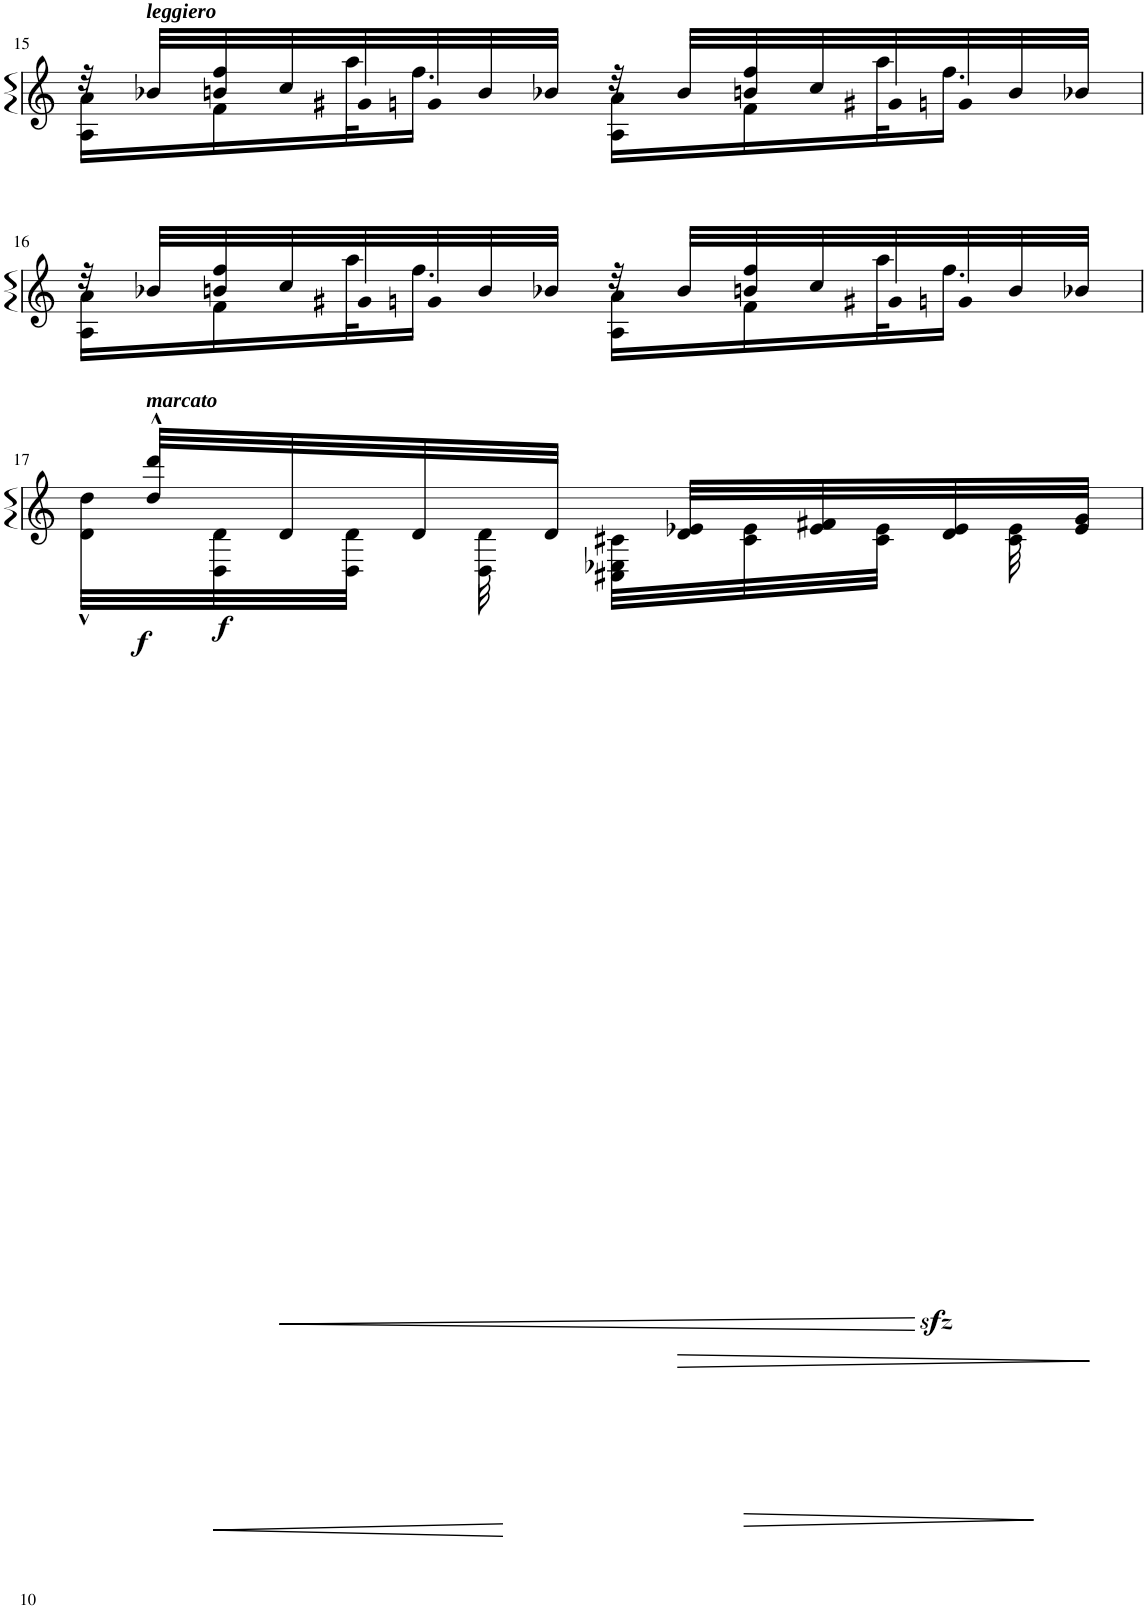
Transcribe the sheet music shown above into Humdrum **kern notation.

**kern	**dynam
*part1	*part1
*staff1	*staff1
*I"Piano	*
*I'Pno	*
!!LO:PB:g=z
*clefG2	*
*k[]	*
*M2/4	*
=15	=15
*^	*
32r	16A\ 16a\LL	.
!LO:TX:a:Bi:t=leggiero	!	!
32b-X/LLL	.	.
32bn/ 32ff/	16f\	.
32cc/	.	.
32cc#X/	32aa\K	.
32ccn/	16.ff\JJ	.
32b/	.	.
32b-X/JJJ	.	.
32r	16A\ 16a\LL	.
32b-/LLL	.	.
32bn/ 32ff/	16f\	.
32cc/	.	.
32cc#X/	32aa\K	.
32ccn/	16.ff\JJ	.
32b/	.	.
32b-X/JJJ	.	.
!!LO:LB:g=z	!!
=16	=16	=16
32r	16A\ 16a\LL	.
32b-X/LLL	.	.
32bn/ 32ff/	16f\	.
32cc/	.	.
32cc#X/	32aa\K	.
32ccn/	16.ff\JJ	.
32b/	.	.
32b-X/JJJ	.	.
32r	16A\ 16a\LL	.
32b-/LLL	.	.
32bn/ 32ff/	16f\	.
32cc/	.	.
32cc#X/	32aa\K	.
32ccn/	16.ff\JJ	.
32b/	.	.
32b-X/JJJ	.	.
!!LO:LB:g=z	!!
=17	=17	=17
!	!	!LO:DY:b
32ryy	32d\^^ 32dd\^^LLL	f
!LO:TX:a:Bi:t=marcato	!	!
!	!	!LO:DY:b
32dd/^^ 32ddd/^^LLL	32ryy	f
!	!	!LO:HP:b
32ryy	32D\ 32d\	<
!	!	!LO:HP:b
32d/	32ryy	<
32ryy	32D\ 32d\JJJ	.
32d/	32ryy	.
32ryy	32D\ 32d\	.
32d/JJJ	32ryy	[
!	!	!LO:DY:n=1:b
32ryy	32C#X\ 32E-X\ 32c#X\LLL	[ sfz
!	!	!LO:HP:b
32d/ 32e-X/LLL	32ryy	>
!	!	!LO:HP:b
32ryy	32c#\ 32e-\	>
32e-/ 32f#X/	32ryy	.
32ryy	32c#\ 32e-\JJJ	.
32d/ 32e-/	32ryy	.
32ryy	32c#\ 32e-\	.
32e-/ 32g/JJJ	32ryy	]
*v	*v	*
.	]
=	=
*-	*-
